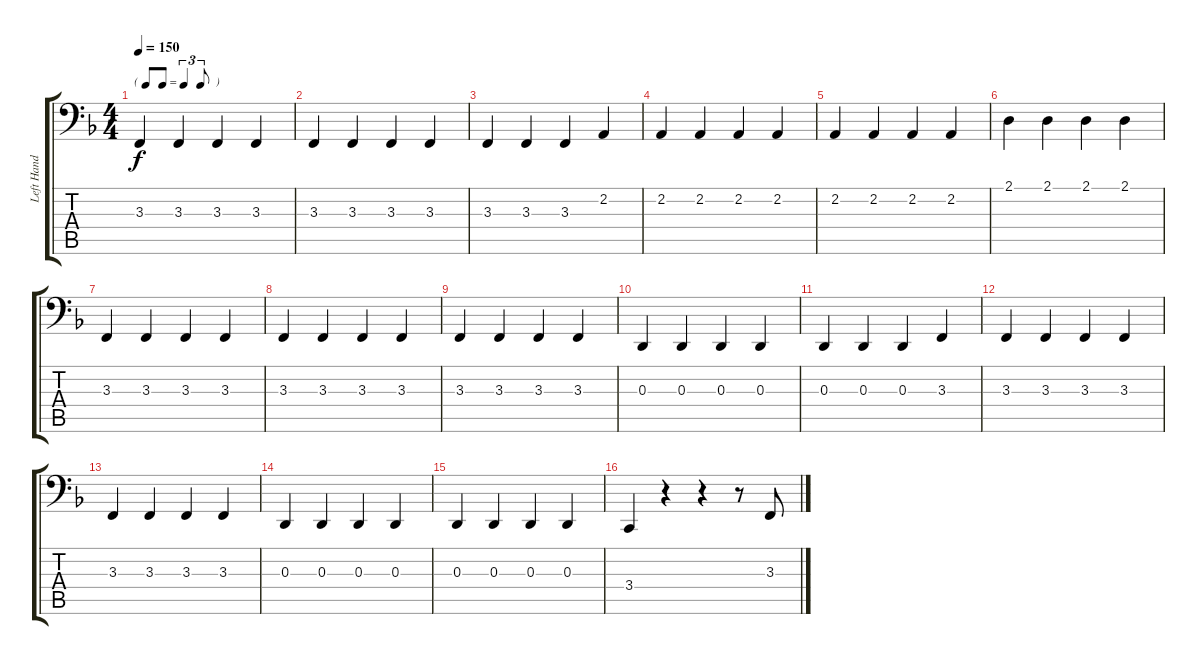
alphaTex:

\track ("Left Hand" "Left Hand") {instrument brightacousticpiano}
\staff {score tabs}
\tuning (C3 G2 D2 A1 E1 B0) {hide}
\ts (4 4)
\tf triplet8th
\tempo 150
\clef f4
\ks f
3.3.4{dy f} 3.3.4 3.3.4 3.3.4 |
3.3.4 3.3.4 3.3.4 3.3.4 |
3.3.4 3.3.4 3.3.4 2.2.4 |
2.2.4 2.2.4 2.2.4 2.2.4 |
2.2.4 2.2.4 2.2.4 2.2.4 |
2.1.4 2.1.4 2.1.4 2.1.4 |
3.3.4 3.3.4 3.3.4 3.3.4 |
3.3.4 3.3.4 3.3.4 3.3.4 |
3.3.4 3.3.4 3.3.4 3.3.4 |
0.3.4 0.3.4 0.3.4 0.3.4 |
0.3.4 0.3.4 0.3.4 3.3.4 |
3.3.4 3.3.4 3.3.4 3.3.4 |
3.3.4 3.3.4 3.3.4 3.3.4 |
0.3.4 0.3.4 0.3.4 0.3.4 |
0.3.4 0.3.4 0.3.4 0.3.4 |
3.4.4 r.4 r.4 r.8 3.3.8
